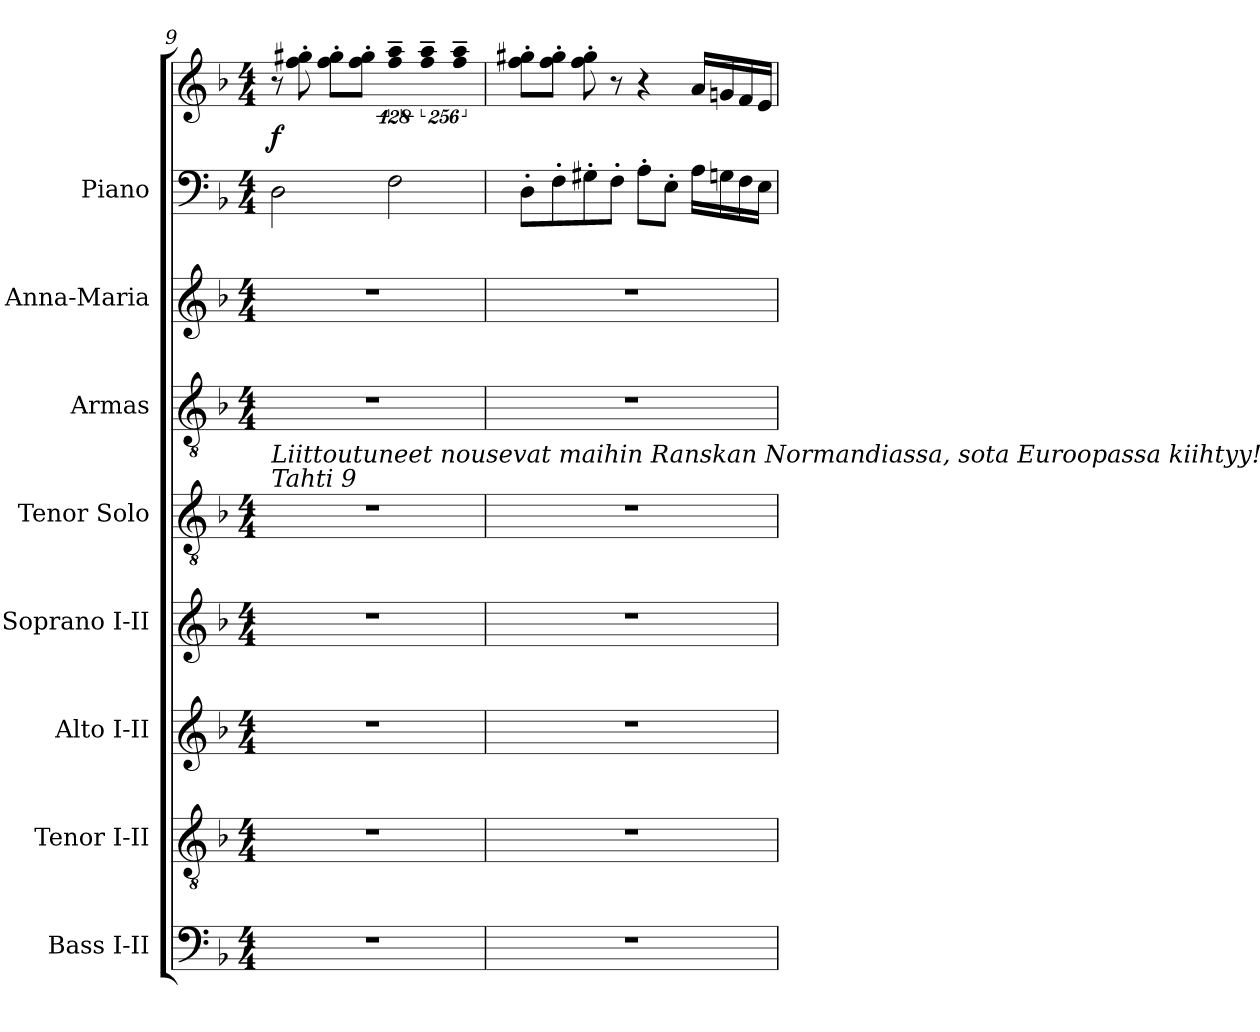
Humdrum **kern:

**kern	**kern	**kern	**kern	**kern	**kern	**kern	**kern	**kern	**dynam
*part8	*part7	*part6	*part5	*part4	*part3	*part2	*part1	*part1	*part1
*staff9	*staff8	*staff7	*staff6	*staff5	*staff4	*staff3	*staff2	*staff1	*staff1/2
*I"Bass I-II	*I"Tenor I-II	*I"Alto I-II	*I"Soprano I-II	*I"Tenor Solo	*I"Armas	*I"Anna-Maria	*I"Piano	*	*
*I'B.	*I'T.	*I'A.	*I'S.	*I'T. Solo	*I'Armas	*I'A-M	*I'Pno.	*	*
*clefF4	*clefGv2	*clefG2	*clefG2	*clefGv2	*clefGv2	*clefG2	*clefF4	*clefG2	*
*	*ITrd7c12	*	*	*ITrd7c12	*ITrd7c12	*	*	*	*
*k[b-]	*k[b-]	*k[b-]	*k[b-]	*k[b-]	*k[b-]	*k[b-]	*k[b-]	*k[b-]	*
*F:	*F:	*F:	*F:	*F:	*F:	*F:	*F:	*F:	*
*M4/4	*M4/4	*M4/4	*M4/4	*M4/4	*M4/4	*M4/4	*M4/4	*M4/4	*
=9	=9	=9	=9	=9	=9	=9	=9	=9	=9
!	!	!	!	!LO:TX:a:i:t=Tahti 9	!	!	!	!	!
!	!	!	!	!LO:TX:i:t=Liittoutuneet nousevat maihin Ranskan Normandiassa, sota Euroopassa kiihtyy!	!	!	!	!	!
1r	1r	1r	1r	1r	1r	1r	2Di\	8r	f
.	.	.	.	.	.	.	.	8ffi\' 8gg#Xi'	.
.	.	.	.	.	.	.	.	8ffi\' 8gg#i'L	.
.	.	.	.	.	.	.	.	8ffi\' 8gg#i'J	.
!	!	!	!	!	!	!	!	!LO:N:vis=4	!
.	.	.	.	.	.	.	2Fi\	512%85ffi\~ 512%85aai~	.
!	!	!	!	!	!	!	!	!LO:N:vis=4	!
.	.	.	.	.	.	.	.	1024%171ffi\~ 1024%171aai~	.
!	!	!	!	!	!	!	!	!LO:N:vis=4	!
.	.	.	.	.	.	.	.	1024%171ffi\~ 1024%171aai~	.
!!LO:LB:g=z
=10	=10	=10	=10	=10	=10	=10	=10	=10	=10
1r	1r	1r	1r	1r	1r	1r	8D'i\L	8ffi\' 8gg#Xi'L	.
.	.	.	.	.	.	.	8F'i\	8ffi\' 8gg#i'J	.
.	.	.	.	.	.	.	8G#X'i\	8ffi\' 8gg#i'	.
.	.	.	.	.	.	.	8F'i\J	8r	.
.	.	.	.	.	.	.	8A'i\L	4r	.
.	.	.	.	.	.	.	8E'i\J	.	.
.	.	.	.	.	.	.	16Ai\LL	16ai/LL	.
.	.	.	.	.	.	.	16Gni\	16gni/	.
.	.	.	.	.	.	.	16Fi\	16fi/	.
.	.	.	.	.	.	.	16Ei\JJ	16ei/JJ	.
=	=	=	=	=	=	=	=	=	=
*-	*-	*-	*-	*-	*-	*-	*-	*-	*-
